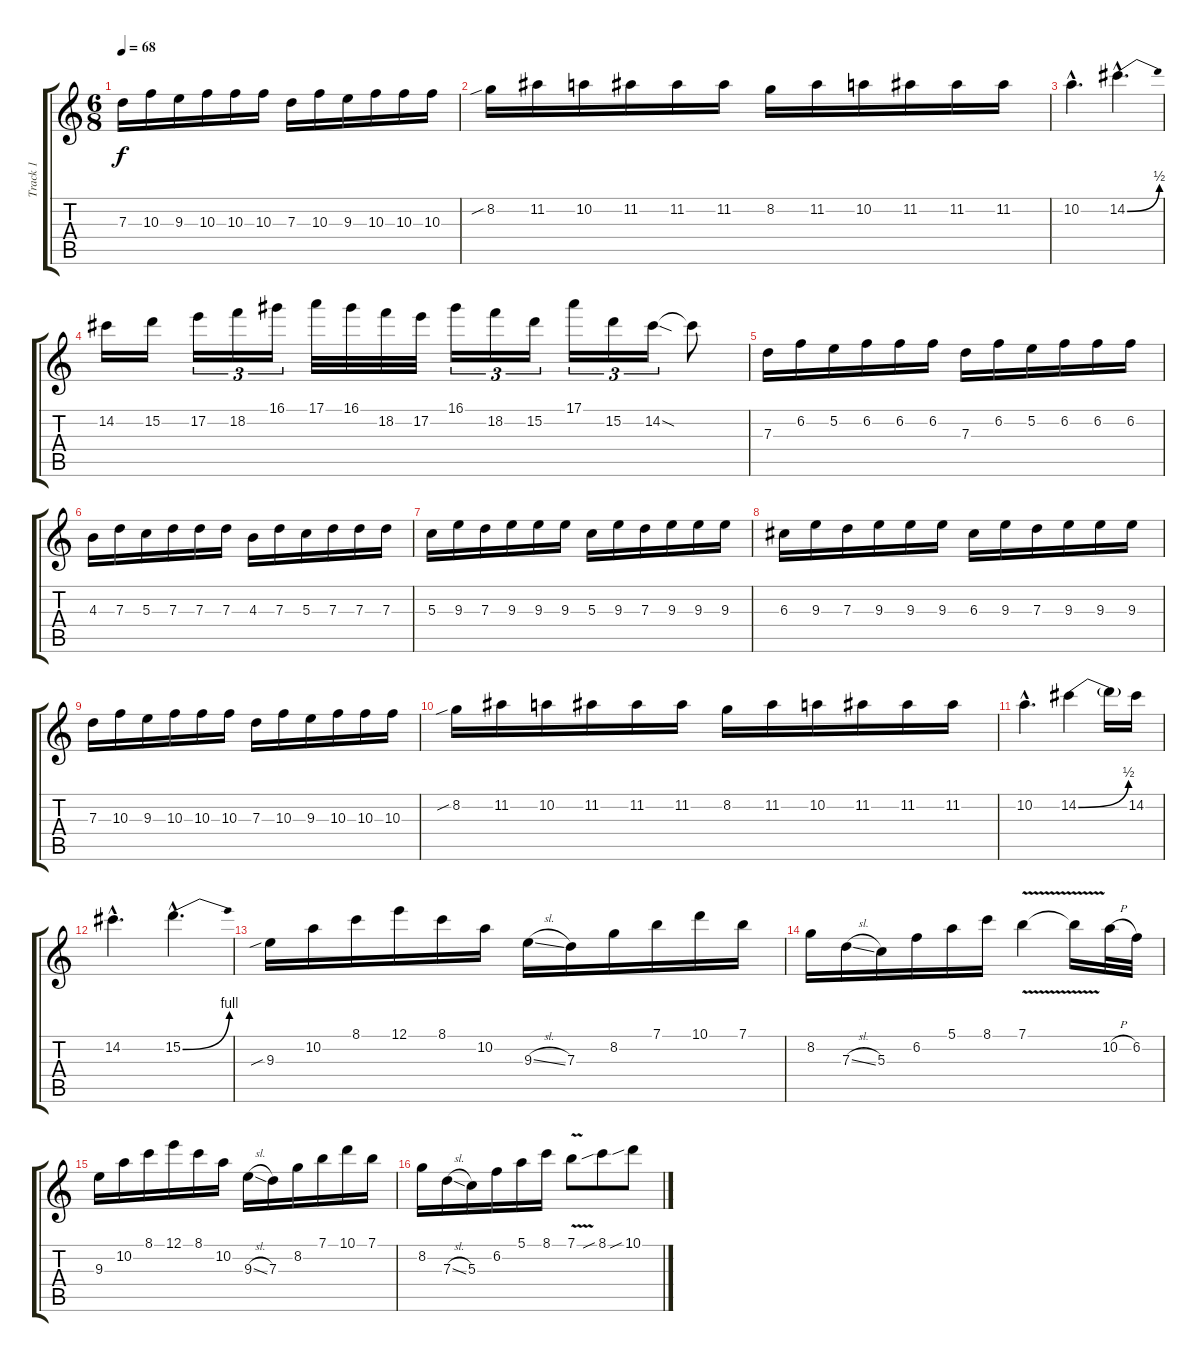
\track ("Track 1" "Track 1") {instrument electricguitarclean}
\staff {score tabs}
\tuning (E4 B3 G3 D3 A2 E2) {hide}
\ts (6 8)
\tempo 68
\clef g2
\ks c
7.3.16{dy f} 10.3.16 9.3.16 10.3.16 10.3.16 10.3.16 7.3.16 10.3.16 9.3.16 10.3.16 10.3.16 10.3.16 |
8.2{sib}.16 11.2.16 10.2.16 11.2.16 11.2.16 11.2.16 8.2.16 11.2.16 10.2.16 11.2.16 11.2.16 11.2.16 |
10.2{hac}.4{d} 14.2{be (bend 0 0 60 2) hac}.4{d} |
14.2.16 15.2.16 17.2.16{tu (3 2)} 18.2.16{tu (3 2)} 16.1.16{tu (3 2)} 17.1.32 16.1.32 18.2.32 17.2.32 16.1.16{tu (3 2)} 18.2.16{tu (3 2)} 15.2.16{tu (3 2)} 17.1.16{tu (3 2)} 15.2.16{tu (3 2)} 14.2{sod}.16{tu (3 2)} 14.2{t}.8 |
7.3.16 6.2.16 5.2.16 6.2.16 6.2.16 6.2.16 7.3.16 6.2.16 5.2.16 6.2.16 6.2.16 6.2.16 |
4.3.16 7.3.16 5.3.16 7.3.16 7.3.16 7.3.16 4.3.16 7.3.16 5.3.16 7.3.16 7.3.16 7.3.16 |
5.3.16 9.3.16 7.3.16 9.3.16 9.3.16 9.3.16 5.3.16 9.3.16 7.3.16 9.3.16 9.3.16 9.3.16 |
6.3.16 9.3.16 7.3.16 9.3.16 9.3.16 9.3.16 6.3.16 9.3.16 7.3.16 9.3.16 9.3.16 9.3.16 |
7.3.16 10.3.16 9.3.16 10.3.16 10.3.16 10.3.16 7.3.16 10.3.16 9.3.16 10.3.16 10.3.16 10.3.16 |
8.2{sib}.16 11.2.16 10.2.16 11.2.16 11.2.16 11.2.16 8.2.16 11.2.16 10.2.16 11.2.16 11.2.16 11.2.16 |
10.2{hac}.4{d} 14.2{be (bend 0 0 60 2)}.4 14.2{t}.16 14.2.16 |
14.2{hac}.4{d} 15.2{be (bend 0 0 60 4) hac}.4{d} |
9.3{sib}.16 10.2.16 8.1.16 12.1.16 8.1.16 10.2.16 9.3{sl}.16 7.3.16 8.2.16 7.1.16 10.1.16 7.1.16 |
8.2.16 7.3{sl}.16 5.3.16 6.2.16 5.1.16 8.1.16 7.1{v}.4 7.1{t}.16 10.2{h}.32 6.2.32 |
9.3.16 10.2.16 8.1.16 12.1.16 8.1.16 10.2.16 9.3{sl}.16 7.3.16 8.2.16 7.1.16 10.1.16 7.1.16 |
8.2.16 7.3{sl}.16 5.3.16 6.2.16 5.1.16 8.1.16 7.1{v}.8 8.1{sib}.8 10.1{sib}.8
